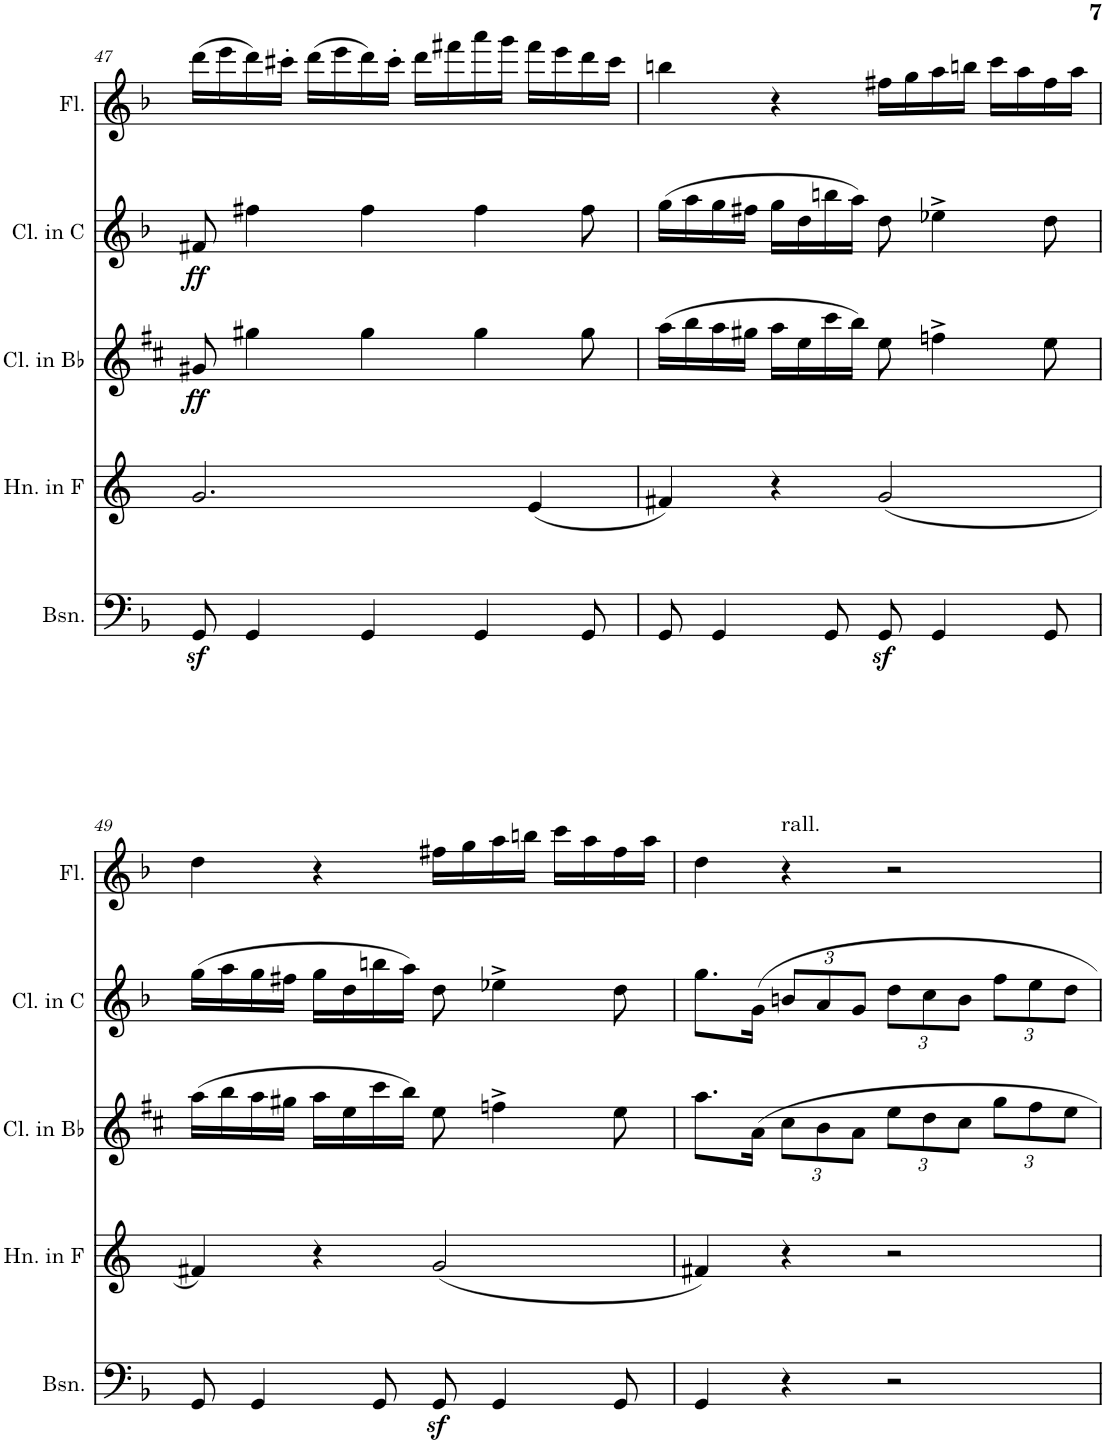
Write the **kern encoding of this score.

**kern	**kern	**kern	**dynam	**kern	**dynam	**kern
*part5	*part4	*part3	*part3	*part2	*part2	*part1
*staff5	*staff4	*staff3	*staff3	*staff2	*staff2	*staff1
*I"Bassoon	*I"Horn in F	*I"Clarinet in Bb	*	*I"Clarinet in C	*	*I"Flute
*I'Bsn.	*I'Hn. in F	*I'Cl. in Bb	*	*I'Cl. in C	*	*I'Fl.
!!LO:PB:g=z
*clefF4	*clefG2	*clefG2	*	*clefG2	*	*clefG2
*	*Trd4c7	*Trd1c2	*	*Trd1c2	*	*
*k[b-]	*k[]	*k[f#c#]	*	*k[b-]	*	*k[b-]
*M4/4	*M4/4	*M4/4	*	*M4/4	*	*M4/4
=47	=47	=47	=47	=47	=47	=47
!	!	!	!LO:DY:b	!	!LO:DY:b	!
8GGz</	2.g/	8g#X/	ff	8f#X/	ff	(16ddd\LL
.	.	.	.	.	.	16eee\
4GG/	.	4gg#X\	.	4ff#X\	.	16ddd\)
.	.	.	.	.	.	16ccc#X'\JJ
.	.	.	.	.	.	(16ddd\LL
.	.	.	.	.	.	16eee\
4GG/	.	4gg#\	.	4ff#\	.	16ddd\)
.	.	.	.	.	.	16ccc#'\JJ
.	.	.	.	.	.	16ddd\LL
.	.	.	.	.	.	16fff#X\
4GG/	.	4gg#\	.	4ff#\	.	16aaa\
.	.	.	.	.	.	16ggg\JJ
.	(4e/	.	.	.	.	16fff#\LL
.	.	.	.	.	.	16eee\
8GG/	.	8gg#\	.	8ff#\	.	16ddd\
.	.	.	.	.	.	16ccc#\JJ
=48	=48	=48	=48	=48	=48	=48
8GG/	4f#X/)	(16aa\LL	.	(16gg\LL	.	4bbn\
.	.	16bb\	.	16aa\	.	.
4GG/	.	16aa\	.	16gg\	.	.
.	.	16gg#X\JJ	.	16ff#X\JJ	.	.
.	4r	16aa\LL	.	16gg\LL	.	4r
.	.	16ee\	.	16dd\	.	.
8GG/	.	16ccc#\	.	16bbn\	.	.
.	.	16bb\JJ)	.	16aa\JJ)	.	.
8GGz</	(2g/	8ee\	.	8dd\	.	16ff#X\LL
.	.	.	.	.	.	16gg\
4GG/	.	4ffn^\	.	4ee-X^\	.	16aa\
.	.	.	.	.	.	16bbn\JJ
.	.	.	.	.	.	16ccc\LL
.	.	.	.	.	.	16aa\
8GG/	.	8ee\	.	8dd\	.	16ff#\
.	.	.	.	.	.	16aa\JJ
!!LO:LB:g=z
=49	=49	=49	=49	=49	=49	=49
8GG/	4f#X/)	(16aa\LL	.	(16gg\LL	.	4dd\
.	.	16bb\	.	16aa\	.	.
4GG/	.	16aa\	.	16gg\	.	.
.	.	16gg#X\JJ	.	16ff#X\JJ	.	.
.	4r	16aa\LL	.	16gg\LL	.	4r
.	.	16ee\	.	16dd\	.	.
8GG/	.	16ccc#\	.	16bbn\	.	.
.	.	16bb\JJ)	.	16aa\JJ)	.	.
8GGz</	(2g/	8ee\	.	8dd\	.	16ff#X\LL
.	.	.	.	.	.	16gg\
4GG/	.	4ffn^\	.	4ee-X^\	.	16aa\
.	.	.	.	.	.	16bbn\JJ
.	.	.	.	.	.	16ccc\LL
.	.	.	.	.	.	16aa\
8GG/	.	8ee\	.	8dd\	.	16ff#\
.	.	.	.	.	.	16aa\JJ
=50	=50	=50	=50	=50	=50	=50
4GG/	4f#X/)	8.aa\L	.	8.gg\L	.	4dd\
.	.	16a\Jk	.	16g\Jk	.	.
*	*	*Xbrackettup	*	*Xbrackettup	*	*
!	!	!	!	!	!	!LO:TX:a:t=rall.
4r	4r	12cc#\L	.	12bn/L	.	4r
.	.	12b\	.	12a/	.	.
.	.	12a\J	.	12g/J	.	.
2r	2r	12ee\L	.	12dd\L	.	2r
.	.	12dd\	.	12cc\	.	.
.	.	12cc#\J	.	12b\J	.	.
.	.	12gg\L	.	12ff\L	.	.
.	.	12ff#\	.	12ee\	.	.
.	.	12ee\J	.	12dd\J	.	.
=	=	=	=	=	=	=
*-	*-	*-	*-	*-	*-	*-
